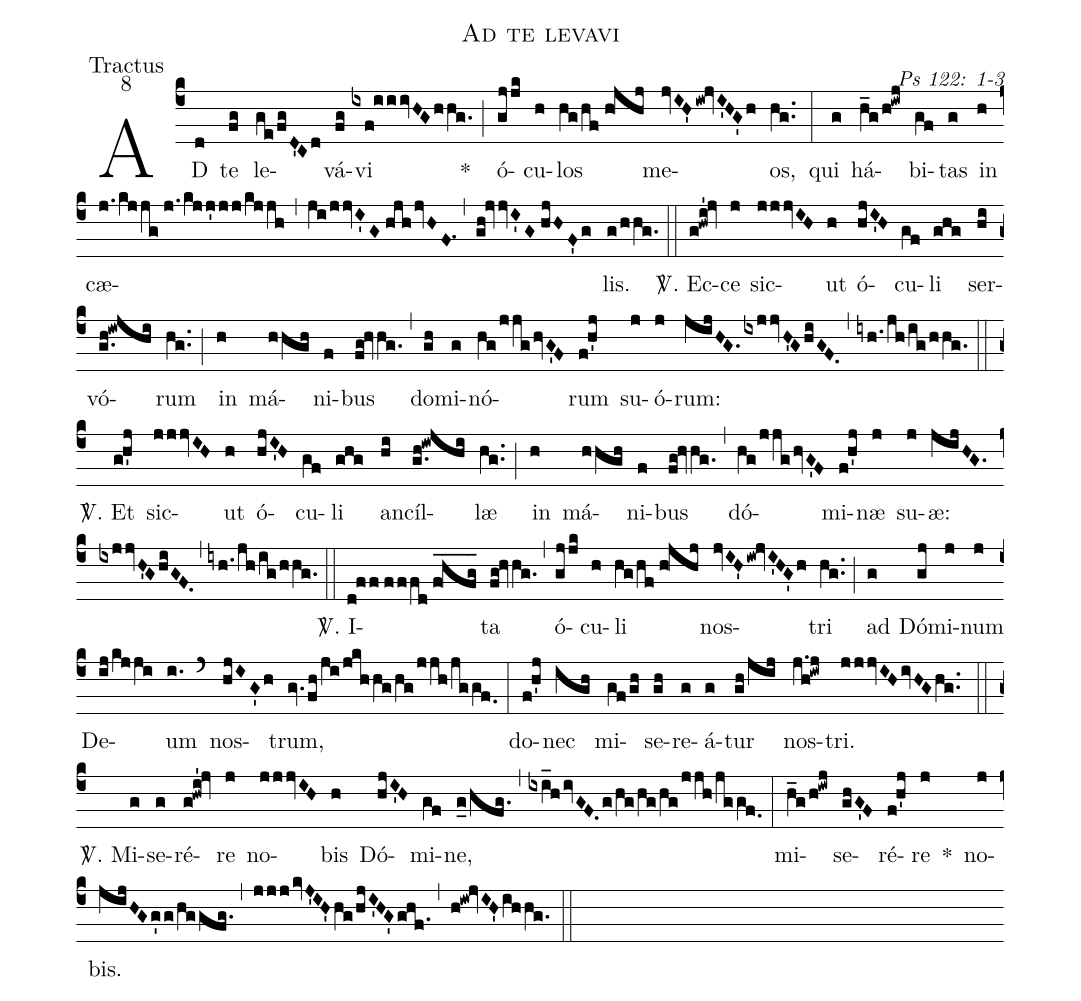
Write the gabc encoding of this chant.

name: Ad te levavi;
office-part: Tractus;
mode: 8;
commentary: Ps 122: 1-3;
%%
(c4) AD(d) te(fg) le(ge/fgD'Cd)vá(fg)vi(ixf!iiivHGhhg.) *(;) ó(gjjk)cu(h)los(hg/hf//h!jhj) me(jvIH'iw!jvI'HG'h)os,(hg..) (:)
qui(g) há(h_g/h!iwj)bi(gf)tas(g) in(h) cæ(j./kjjg//j./kjj'jj/kjjh)(,)(ji/jjvI'G//hjhjvHF.1)(,)(gh!jvvI'G//hjHF'g)lis.(g/hhg.) (::)
<sp>V/</sp>. Ec(g!hwi'!jv)ce(j) sic(jjjvIH)ut(h) ó(hjI'H)cu(gf)li(ghg) ser(hi)vó(g.h!iwjhi)rum(hg..) (;) in(h) má(hhgh)ni(f)bus(fg!hvhg.) (,) do(gh)mi(g)nó(hg/jjghvG'F)rum(f!h'j) su(j)ó(j)rum:(jijHG.ixjjvH'GhiGF.) (,) (iyh./jh/ig/hhg.) (::)
<sp>V/</sp>. Et(gh'j) sic(jjjvIH)ut(h) ó(hjI'H)cu(gf)li(ghg) an(hi)cíl(g.h!iwjhi)læ(hg..) (;) in(h) má(hhgh)ni(f)bus(fg!hvhg.) (,) dó(hg/jjghvG'F)mi(f!h'j)næ(j) su(j)æ:(jijHG.ixjjvH'GhiGF.) (,) (iyh./jh/ig/hhg.) (::)
<sp>V/</sp>. I(d!ff//fffd//f_!h_f_g_)ta(fg!hvhg.) (,) ó(gjjk)cu(h)li(hg/hf//h!jhj) nos(jvIH'iw!jvI'HG'h)tri(hg..) (;) ad(g) Dó(gj)mi(j)num(j) De(ij/kjji)um(i.) (`) nos(hjIG'h)trum,(gv.fh/ji/jkh/!hg/hg/jjh/jggf.0) (:)
do(f!h'j)nec(igh) mi(gf/gh)se(gh)re(g)á(g)tur(gh/jij) nos(j.h!iwj)tri.(jjjvIHivHGhg..) (::)
<sp>V/</sp>. Mi(g)se(g)ré(g!hwi'!jv)re(j) no(jjjvIH)bis(h) Dó(hjI'H)mi(gf)ne,(g_0/hfg.) (,) (ixi_hivGF.g/hg/hg/hg/jjh/jggf.0) (:)
mi(h_g/h!iwj)se(ghG'F)ré(f!h'j)re(j) *() no(j)bis.(jijHGg'g/hggfg.) (,) (jjjkvJ'IH'hg/hjI'HG'ghf.1) (,) (h!iw!jvIH'ihhg.) (::)
